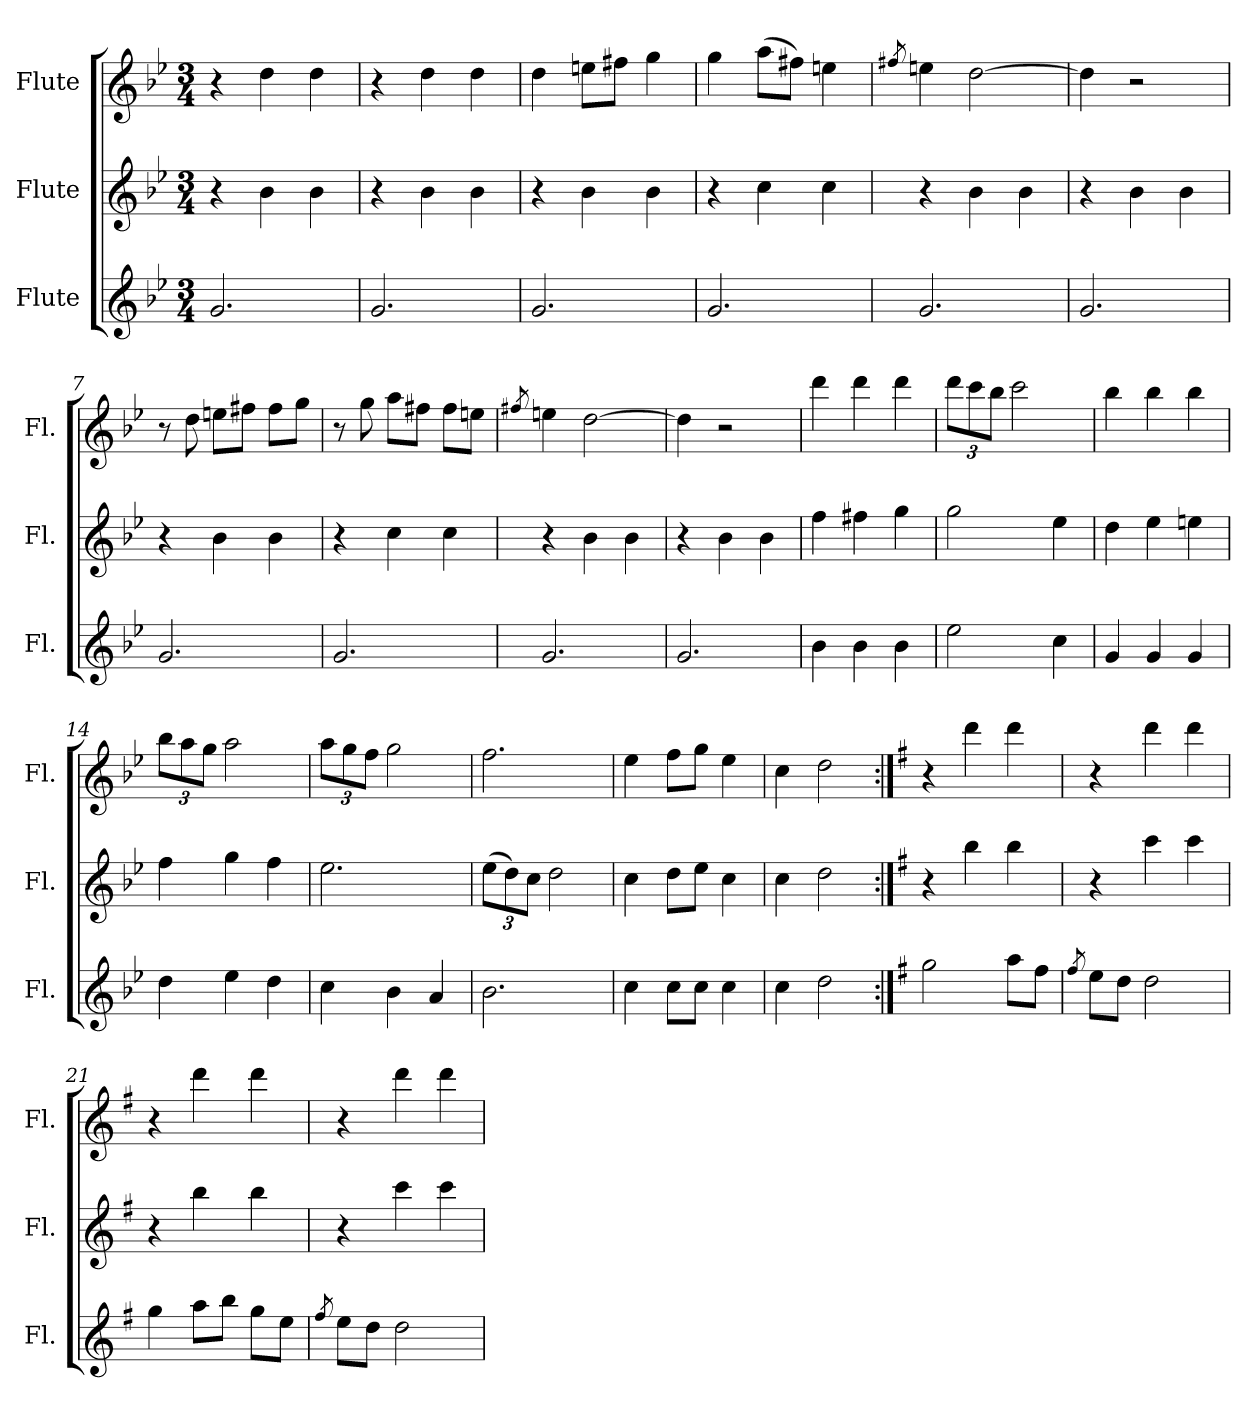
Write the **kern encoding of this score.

**kern	**kern	**kern
*part3	*part2	*part1
*staff3	*staff2	*staff1
*I"Flute	*I"Flute	*I"Flute
*I'Fl.	*I'Fl.	*I'Fl.
*clefG2	*clefG2	*clefG2
*k[b-e-]	*k[b-e-]	*k[b-e-]
*B-:	*B-:	*B-:
*M3/4	*M3/4	*M3/4
=1	=1	=1
2.g/	4r	4r
.	4b-\	4dd\
.	4b-\	4dd\
=2	=2	=2
2.g/	4r	4r
.	4b-\	4dd\
.	4b-\	4dd\
=3	=3	=3
2.g/	4r	4dd\
.	4b-\	8een\L
.	.	8ff#X\J
.	4b-\	4gg\
=4	=4	=4
2.g/	4r	4gg\
.	4cc\	(8aa\L
.	.	8ff#X\J)
.	4cc\	4een\
=5	=5	=5
.	.	8qff#X/
2.g/	4r	4een\
.	4b-\	[2dd\
.	4b-\	.
=6	=6	=6
2.g/	4r	4dd\]
.	4b-\	2r
.	4b-\	.
=7	=7	=7
2.g/	4r	8r
.	.	8dd\
.	4b-\	8een\L
.	.	8ff#X\J
.	4b-\	8ff#\L
.	.	8gg\J
!!LO:LB:g=z
=8	=8	=8
2.g/	4r	8r
.	.	8gg\
.	4cc\	8aa\L
.	.	8ff#X\J
.	4cc\	8ff#\L
.	.	8een\J
=9	=9	=9
.	.	8qff#X/
2.g/	4r	4een\
.	4b-\	[2dd\
.	4b-\	.
=10	=10	=10
2.g/	4r	4dd\]
.	4b-\	2r
.	4b-\	.
=11	=11	=11
4b-\	4ff\	4ddd\
4b-\	4ff#X\	4ddd\
4b-\	4gg\	4ddd\
=12	=12	=12
*	*	*Xbrackettup
2ee-\	2gg\	12ddd\L
.	.	12ccc\
.	.	12bb-\J
.	.	2ccc\
4cc\	4ee-\	.
=13	=13	=13
4g/	4dd\	4bb-\
4g/	4ee-\	4bb-\
4g/	4een\	4bb-\
=14	=14	=14
4dd\	4ff\	12bb-\L
.	.	12aa\
.	.	12gg\J
4ee-\	4gg\	2aa\
4dd\	4ff\	.
=15	=15	=15
4cc\	2.ee-\	12aa\L
.	.	12gg\
.	.	12ff\J
4b-\	.	2gg\
4a/	.	.
!!LO:LB:g=z
=16	=16	=16
*	*Xbrackettup	*
2.b-\	(12ee-\L	2.ff\
.	12dd\)	.
.	12cc\J	.
.	2dd\	.
=17	=17	=17
4cc\	4cc\	4ee-\
8cc\L	8dd\L	8ff\L
8cc\J	8ee-\J	8gg\J
4cc\	4cc\	4ee-\
=18	=18	=18
4cc\	4cc\	4cc\
2dd\	2dd\	2dd\
=19:|!	=19:|!	=19:|!
*k[f#]	*k[f#]	*k[f#]
*G:	*G:	*G:
2gg\	4r	4r
.	4bb\	4ddd\
8aa\L	4bb\	4ddd\
8ff#\J	.	.
=20	=20	=20
8qff#/	.	.
8ee\L	4r	4r
8dd\J	.	.
2dd\	4ccc\	4ddd\
.	4ccc\	4ddd\
=21	=21	=21
4gg\	4r	4r
8aa\L	4bb\	4ddd\
8bb\J	.	.
8gg\L	4bb\	4ddd\
8ee\J	.	.
=22	=22	=22
8qff#/	.	.
8ee\L	4r	4r
8dd\J	.	.
2dd\	4ccc\	4ddd\
.	4ccc\	4ddd\
=	=	=
*-	*-	*-
